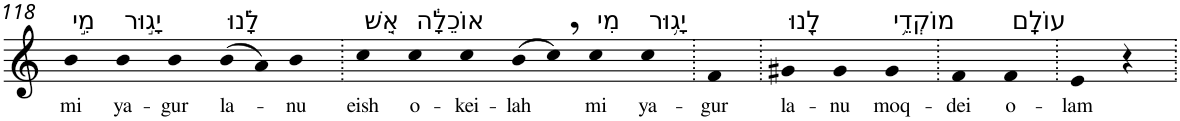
**kern	**text
*part1	*part1
*staff1	*staff1
*I"Piano	*
*I'Pno	*
!!LO:PB:g=z
*clefG2	*
*k[]	*
=118	=118
!LO:TX:a:t=מִ֣י	!
!	!LO:LY:b
4b	mi
!LO:TX:a:t=יָג֣וּר	!
!	!LO:LY:b
4b	ya-
!	!LO:LY:b
4b	-gur
!LO:TX:a:t=לָ֗נוּ	!
!	!LO:LY:b
(8b	la-
8a)	.
!	!LO:LY:b
4b	-nu
=119.	=119.
!LO:TX:a:t=אֵ֚שׁ	!
!	!LO:LY:b
4cc	eish
!LO:TX:a:t=אוֹכֵלָ֔ה	!
!	!LO:LY:b
4cc	o-
!	!LO:LY:b
4cc	-kei-
!	!LO:LY:b
(8b	-lah
8cc,)	.
!LO:TX:a:t=מִי	!
!	!LO:LY:b
4cc	mi
!LO:TX:a:t=יָג֥וּר	!
!	!LO:LY:b
4cc	ya-
=120.	=120.
!	!LO:LY:b
4f	-gur
=121.	=121.
!LO:TX:a:t=לָ֖נוּ	!
!	!LO:LY:b
4g#X	la-
!	!LO:LY:b
4g#	-nu
!LO:TX:a:t=מוֹקְדֵ֥י	!
!	!LO:LY:b
4g#	moq-
=122.	=122.
!	!LO:LY:b
4f	-dei
!LO:TX:a:t=עוֹלָֽם	!
!	!LO:LY:b
4f	o-
=123.	=123.
!	!LO:LY:b
4e	-lam
4r	.
=.	=.
*-	*-
